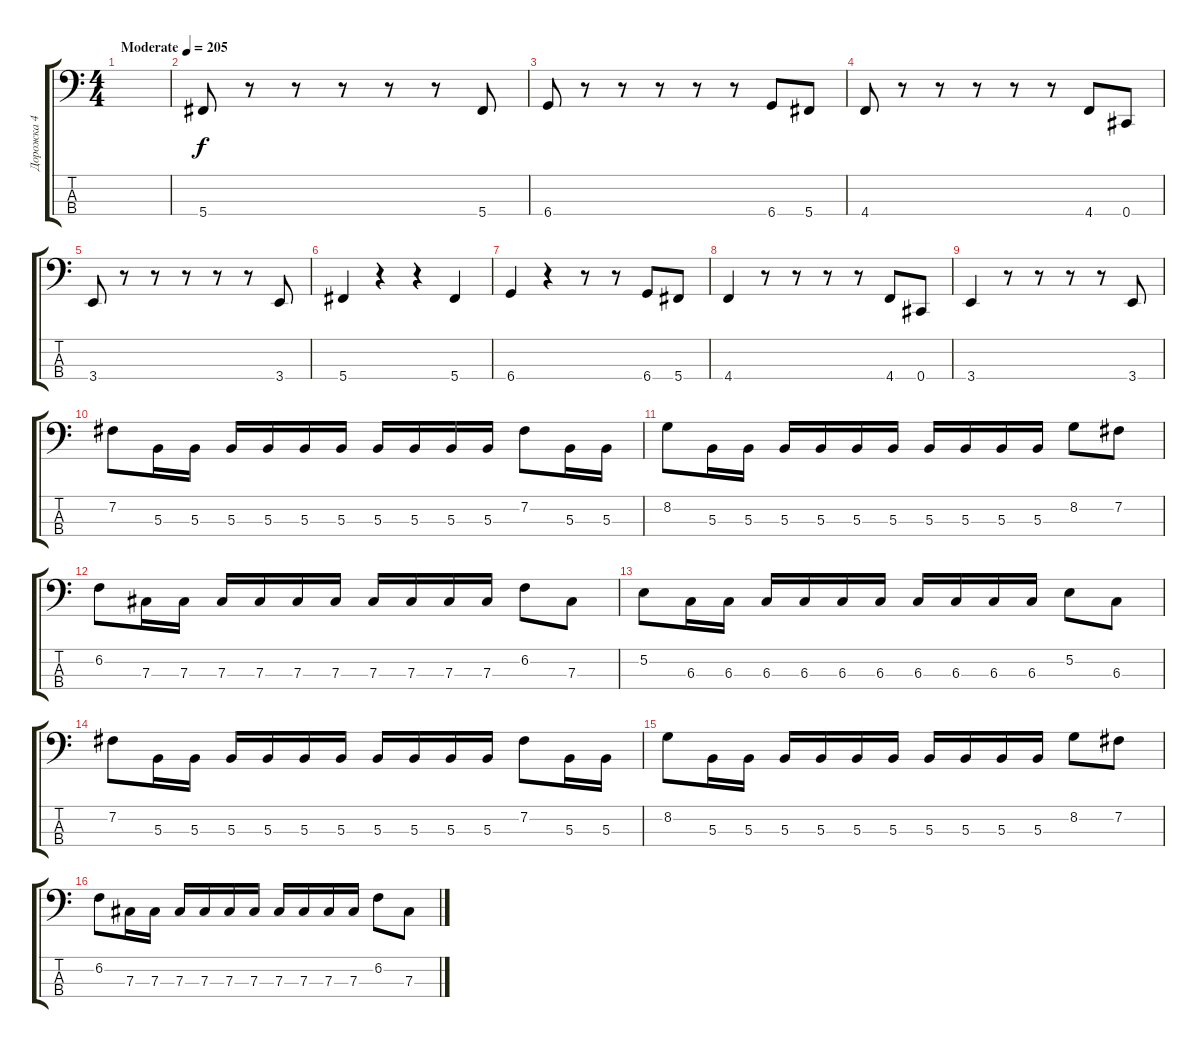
\track ("Дорожка 4" "Дорожка 4") {instrument electricbasspick}
\staff {score tabs}
\tuning (E2 B1 Gb1 Db1) {hide}
\ts (4 4)
\tempo (205 "Moderate")
\clef f4
\ks c
|
5.4.8 r.8 r.8 r.8 r.8 r.8 5.4.8 |
6.4.8 r.8 r.8 r.8 r.8 r.8 6.4.8 5.4.8 |
4.4.8 r.8 r.8 r.8 r.8 r.8 4.4.8 0.4.8 |
3.4.8 r.8 r.8 r.8 r.8 r.8 3.4.8 |
5.4.4 r.4 r.4 5.4.4 |
6.4.4 r.4 r.8 r.8 6.4.8 5.4.8 |
4.4.4 r.8 r.8 r.8 r.8 4.4.8 0.4.8 |
3.4.4 r.8 r.8 r.8 r.8 3.4.8 |
7.2.8 5.3.16 5.3.16 5.3.16 5.3.16 5.3.16 5.3.16 5.3.16 5.3.16 5.3.16 5.3.16 7.2.8 5.3.16 5.3.16 |
8.2.8 5.3.16 5.3.16 5.3.16 5.3.16 5.3.16 5.3.16 5.3.16 5.3.16 5.3.16 5.3.16 8.2.8 7.2.8 |
6.2.8 7.3.16 7.3.16 7.3.16 7.3.16 7.3.16 7.3.16 7.3.16 7.3.16 7.3.16 7.3.16 6.2.8 7.3.8 |
5.2.8 6.3.16 6.3.16 6.3.16 6.3.16 6.3.16 6.3.16 6.3.16 6.3.16 6.3.16 6.3.16 5.2.8 6.3.8 |
7.2.8 5.3.16 5.3.16 5.3.16 5.3.16 5.3.16 5.3.16 5.3.16 5.3.16 5.3.16 5.3.16 7.2.8 5.3.16 5.3.16 |
8.2.8 5.3.16 5.3.16 5.3.16 5.3.16 5.3.16 5.3.16 5.3.16 5.3.16 5.3.16 5.3.16 8.2.8 7.2.8 |
6.2.8 7.3.16 7.3.16 7.3.16 7.3.16 7.3.16 7.3.16 7.3.16 7.3.16 7.3.16 7.3.16 6.2.8 7.3.8
